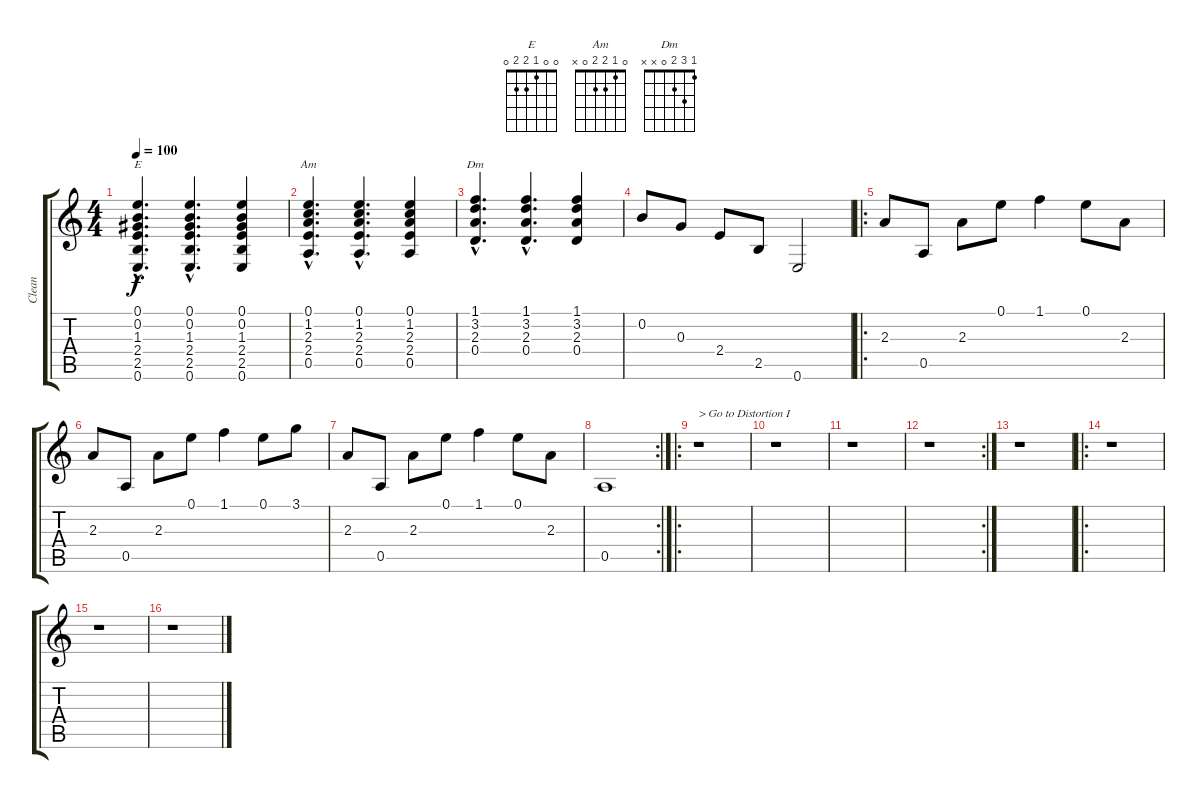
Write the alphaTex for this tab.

\track ("Clean" "Clean") {instrument electricguitarclean}
\staff {score tabs}
\tuning (E4 B3 G3 D3 A2 E2) {hide}
\chord ("E" 0 0 1 2 2 0)
\chord ("Am" 0 1 2 2 0 x)
\chord ("Dm" 1 3 2 0 x x)
\ts (4 4)
\tempo 100
\clef g2
\ks c
(0.1{hac} 0.2{hac} 1.3{hac} 2.4{hac} 2.5{hac} 0.6{hac}).4{d ch "E" dy f instrument electricguitarclean} (0.1{hac} 0.2{hac} 1.3{hac} 2.4{hac} 2.5{hac} 0.6{hac}).4{d} (0.1 0.2 1.3 2.4 2.5 0.6).4 |
(0.1{hac} 1.2{hac} 2.3{hac} 2.4{hac} 0.5{hac}).4{d ch "Am"} (0.1{hac} 1.2{hac} 2.3{hac} 2.4{hac} 0.5{hac}).4{d} (0.1 1.2 2.3 2.4 0.5).4 |
(1.1{hac} 3.2{hac} 2.3{hac} 0.4{hac}).4{d ch "Dm"} (1.1{hac} 3.2{hac} 2.3{hac} 0.4{hac}).4{d} (1.1 3.2 2.3 0.4).4 |
0.2.8 0.3.8 2.4.8 2.5.8 0.6.2 |
\ro
2.3.8 0.5.8 2.3.8 0.1.8 1.1.4 0.1.8 2.3.8 |
2.3.8 0.5.8 2.3.8 0.1.8 1.1.4 0.1.8 3.1.8 |
2.3.8 0.5.8 2.3.8 0.1.8 1.1.4 0.1.8 2.3.8 |
\rc 2
0.5.1 |
\ro
r.1{txt "> Go to Distortion I"} |
r.1 |
r.1 |
\rc 2
r.1 |
r.1 |
\ro
r.1 |
r.1 |
r.1
